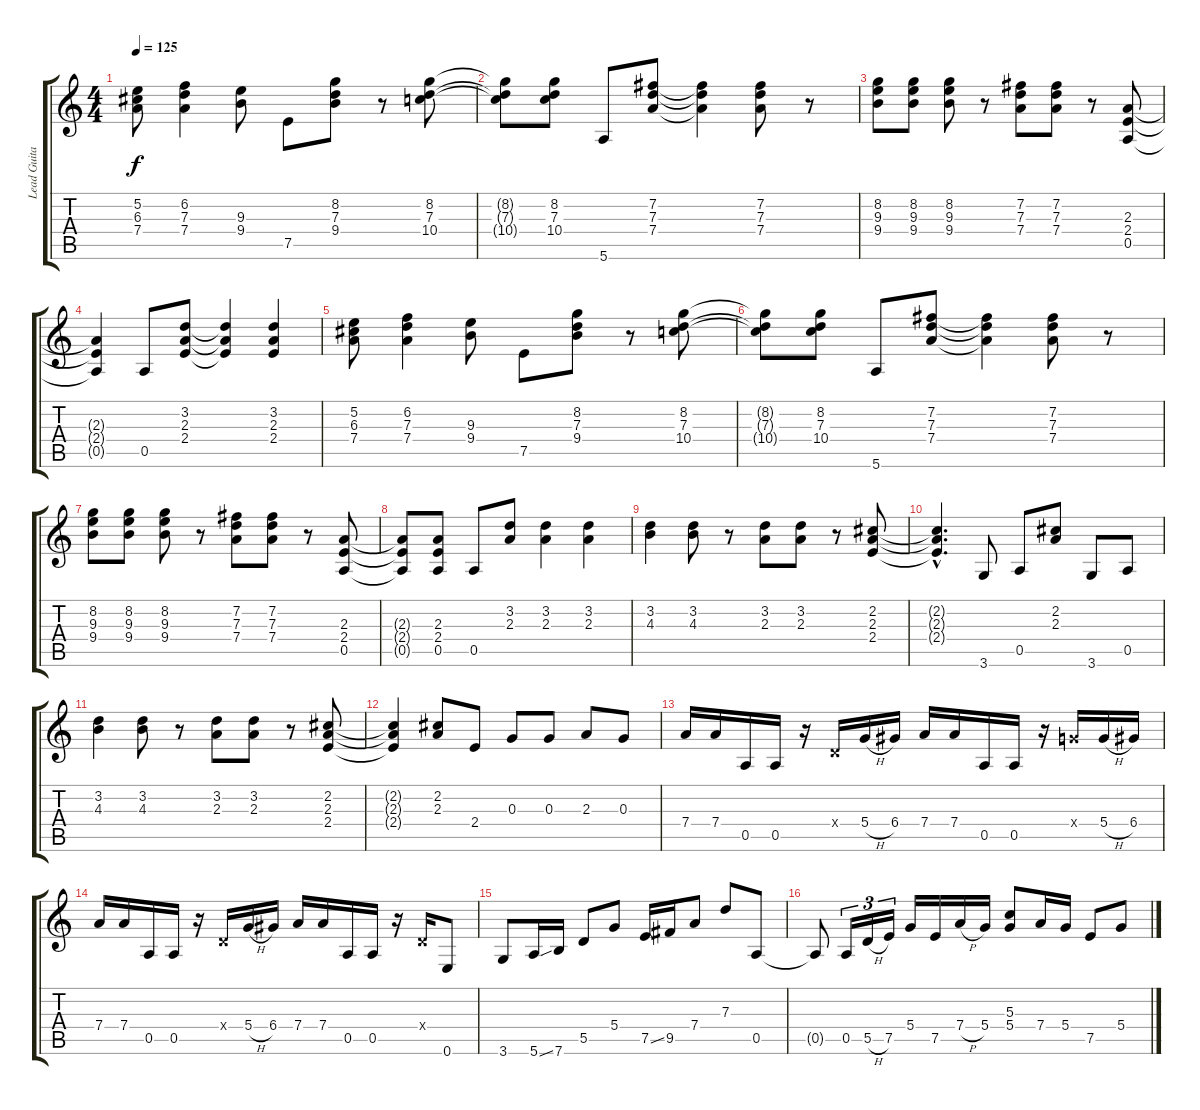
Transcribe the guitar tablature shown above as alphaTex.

\track ("Lead Guitar" "Lead Guita") {instrument overdrivenguitar}
\staff {score tabs}
\tuning (E4 B3 G3 D3 A2 E2) {hide}
\ts (4 4)
\tempo 125
\clef g2
\ks c
(5.2 6.3 7.4).8{dy f} (6.2 7.3 7.4).4 (9.3 9.4).8 7.5.8 (8.2 7.3 9.4).8 r.8 (8.2 7.3 10.4).8 |
(8.2{t} 7.3{t} 10.4{t}).8 (8.2 7.3 10.4).8 5.6.8 (7.2 7.3 7.4).8 (7.2{t} 7.3{t} 7.4{t}).4 (7.2 7.3 7.4).8 r.8 |
(8.2 9.3 9.4).8 (8.2 9.3 9.4).8 (8.2 9.3 9.4).8 r.8 (7.2 7.3 7.4).8 (7.2 7.3 7.4).8 r.8 (2.3 2.4 0.5).8 |
(2.3{t} 2.4{t} 0.5{t}).4 0.5.8 (3.2 2.3 2.4).8 (3.2{t} 2.3{t} 2.4{t}).4 (3.2 2.3 2.4).4 |
(5.2 6.3 7.4).8 (6.2 7.3 7.4).4 (9.3 9.4).8 7.5.8 (8.2 7.3 9.4).8 r.8 (8.2 7.3 10.4).8 |
(8.2{t} 7.3{t} 10.4{t}).8 (8.2 7.3 10.4).8 5.6.8 (7.2 7.3 7.4).8 (7.2{t} 7.3{t} 7.4{t}).4 (7.2 7.3 7.4).8 r.8 |
(8.2 9.3 9.4).8 (8.2 9.3 9.4).8 (8.2 9.3 9.4).8 r.8 (7.2 7.3 7.4).8 (7.2 7.3 7.4).8 r.8 (2.3 2.4 0.5).8 |
(2.3{t} 2.4{t} 0.5{t}).8 (2.3 2.4 0.5).8 0.5.8 (3.2 2.3).8 (3.2 2.3).4 (3.2 2.3).4 |
(3.2 4.3).4 (3.2 4.3).8 r.8 (3.2 2.3).8 (3.2 2.3).8 r.8 (2.2 2.3 2.4).8 |
(2.2{hac t} 2.3{hac t} 2.4{hac t}).4{d} 3.6.8 0.5.8 (2.2 2.3).8 3.6.8 0.5.8 |
(3.2 4.3).4 (3.2 4.3).8 r.8 (3.2 2.3).8 (3.2 2.3).8 r.8 (2.2 2.3 2.4).8 |
(2.2{t} 2.3{t} 2.4{t}).4 (2.2 2.3).8 2.4.8 0.3.8 0.3.8 2.3.8 0.3.8 |
7.4.16 7.4.16 0.5.16 0.5.16 r.16 0.4{x}.16 5.4{h}.16 6.4.16 7.4.16 7.4.16 0.5.16 0.5.16 r.16 5.4{x}.16 5.4{h}.16 6.4.16 |
7.4.16 7.4.16 0.5.16 0.5.16 r.16 0.4{x}.16 5.4{h}.16 6.4.16 7.4.16 7.4.16 0.5.16 0.5.16 r.16 0.4{x}.16 0.6.8 |
3.6.8 5.6{ss}.16 7.6.16 5.5.8 5.4.8 7.5{ss}.16 9.5.16 7.4.8 7.3.8 0.5.8 |
0.5{t}.8 0.5.16{tu (3 2)} 5.5{h}.16{tu (3 2)} 7.5.16{tu (3 2)} 5.4.16 7.5.16 7.4{h}.16 5.4.16 (5.3 5.4).8 7.4.16 5.4.16 7.5.8 5.4.8
